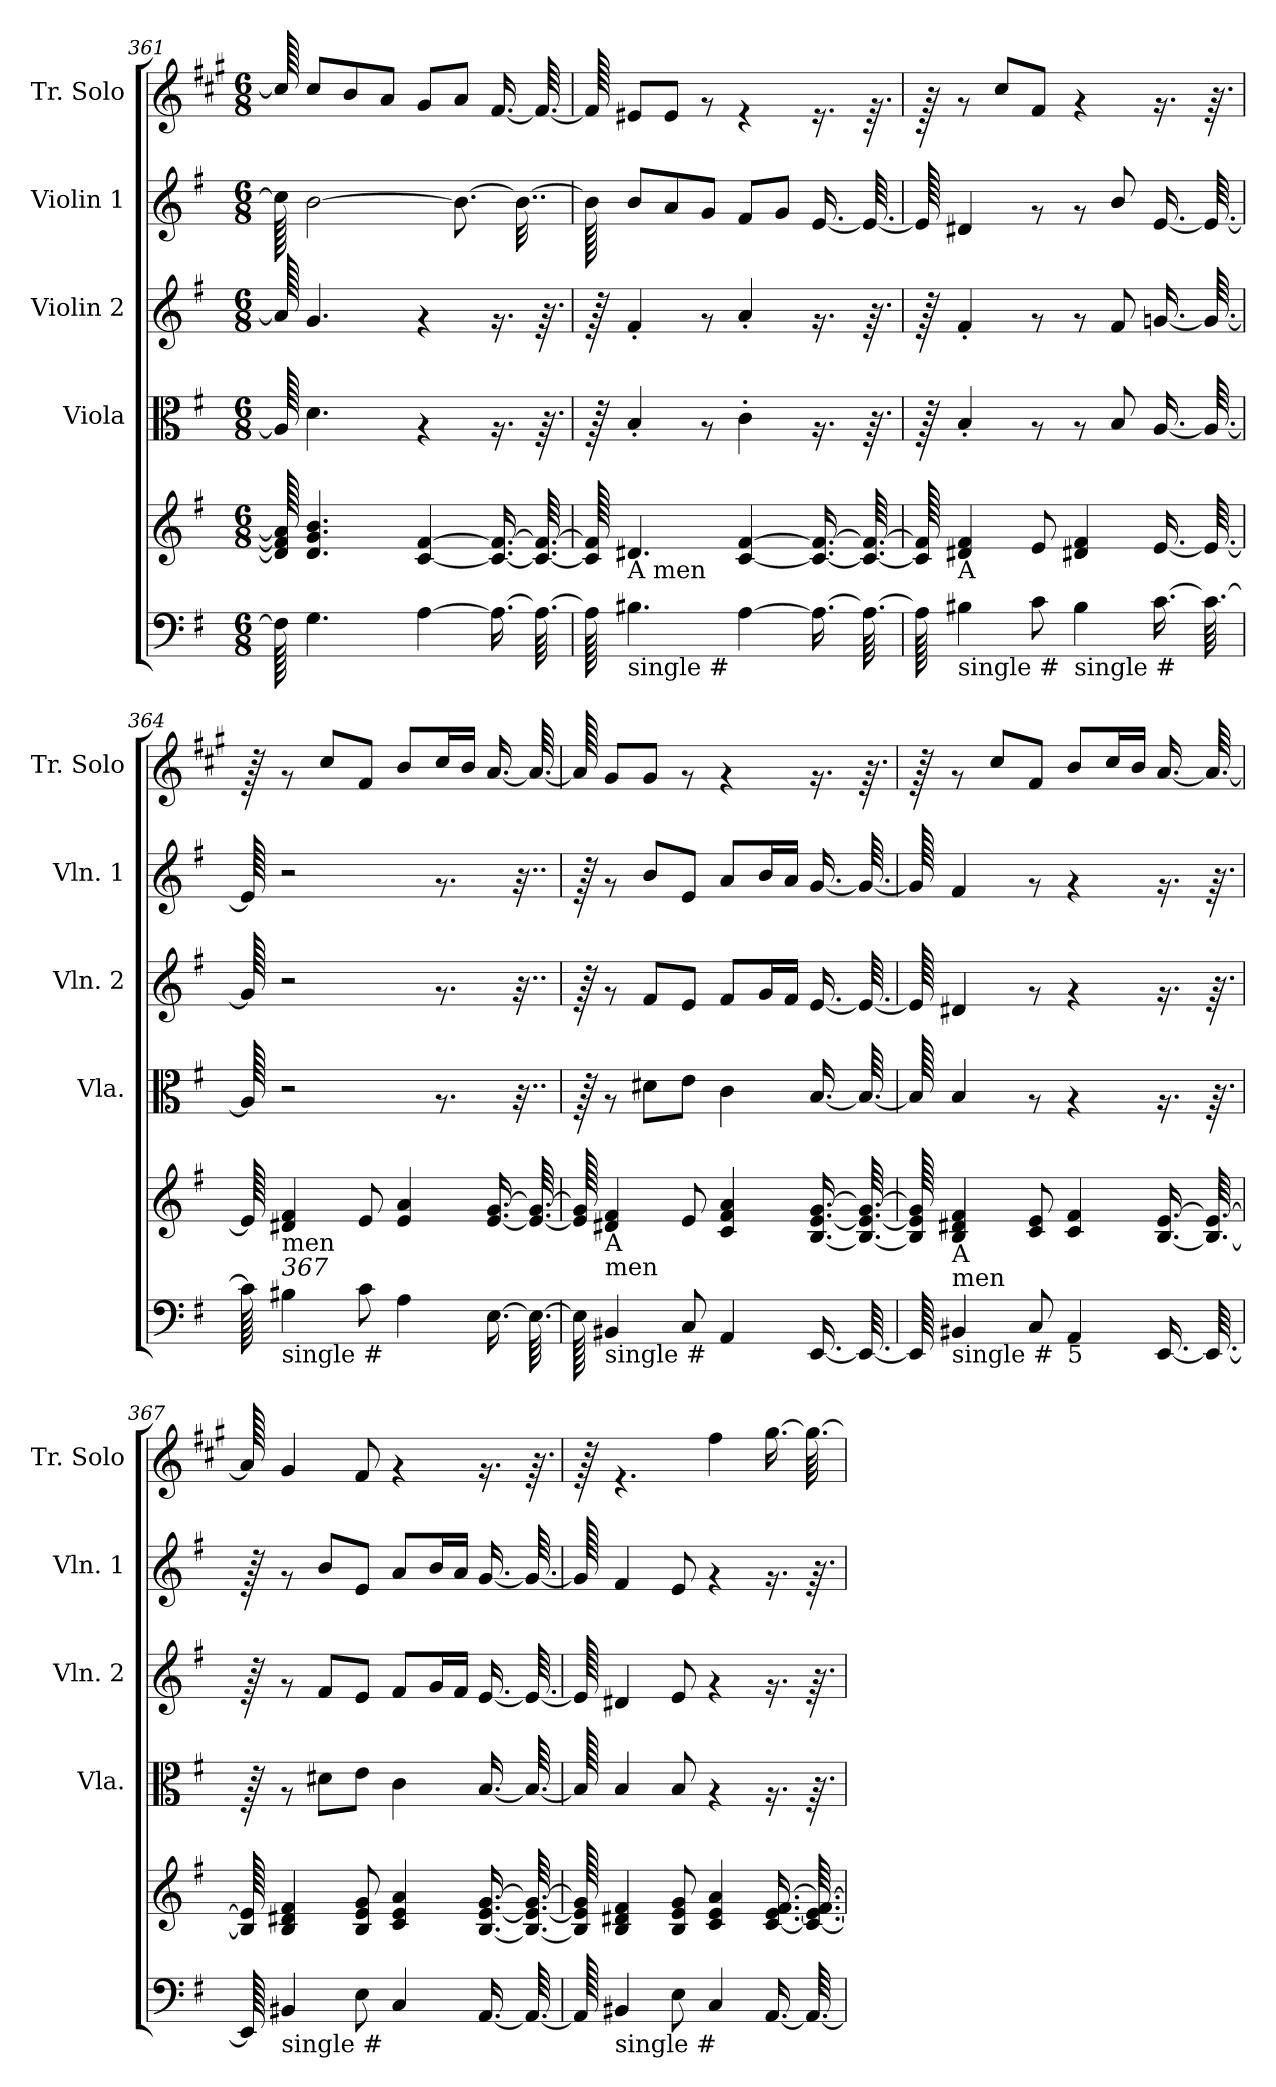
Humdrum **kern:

**kern	**kern	**kern	**kern	**kern	**kern
*part6	*part5	*part4	*part3	*part2	*part1
*staff6	*staff5	*staff4	*staff3	*staff2	*staff1
*	*	*I"Viola	*I"Violin 2	*I"Violin 1	*I"Tr. Solo
*	*	*I'Vla.	*I'Vln. 2	*I'Vln. 1	*I'Tr. Solo
*clefF4	*clefG2	*clefC3	*clefG2	*clefG2	*clefG2
*	*	*	*	*	*ITrd1c2
*k[f#]	*k[f#]	*k[f#]	*k[f#]	*k[f#]	*k[f#]
*G:	*G:	*G:	*G:	*G:	*G:
*M6/8	*M6/8	*M6/8	*M6/8	*M6/8	*M6/8
=361	=361	=361	=361	=361	=361
128F#\]	128d/] 128f#/] 128a/]	128A/]	128a/]	128cc\]	128b/]
4.G\	4.d/ 4.g/ 4.b/	4.d\	4.g/	[>2b\	8b/L
.	.	.	.	.	8a/
.	.	.	.	.	8g/J
[>4A\	[<4c/ [<4f#/	4rG	4rf	.	8f#/L
.	.	.	.	8.b\_	8g/J
16.A\_	16.c/_ 16.f#/_	16.rG	16.rf	.	[<16.e/
.	.	.	.	32..b\_	.
64.A\_	64.c/_ 64.f#/_	64.rG	64.rf	.	64.e/_
=362	=362	=362	=362	=362	=362
128A\]	128c/] 128f#/]	128rG	128rf	128b\]	128e/]
!	!LO:TX:b:t=A men	!	!	!	!
!LO:TX:b:t=single #	!	!	!	!	!
4.B#\	4.d#X/	4B'</	4f#'</	8b/L	8d#X/L
.	.	.	.	8a/	8d#/J
.	.	8rG	8rf	8g/J	8rf
[>4A\	[<4c/ [<4f#/	4c'>\	4a'</	8f#/L	4re
.	.	.	.	8g/J	.
16.A\_	16.c/_ 16.f#/_	16.rG	16.rf	[<16.e/	16.re
64.A\_	64.c/_ 64.f#/_	64.rG	64.rf	64.e/_	64.re
!!LO:LB:g=z
=363	=363	=363	=363	=363	=363
128A\]	128c/] 128f#/]	128rG	128rf	128e/]	128re
!	!LO:TX:b:t=A	!	!	!	!
!LO:TX:b:t=single #	!	!	!	!	!
4B#\	4d#X/ 4f#/	4B'</	4f#'</	4d#X/	8rf
.	.	.	.	.	8b/L
8c\	8e/	8rG	8rf	8rf	8e/J
!LO:TX:b:t=single #	!	!	!	!	!
4B#\	4d#X/ 4f#/	8rG	8rf	8rf	4rf
.	.	8B/	8f#/	8b/	.
[>16.c\	[<16.e/	[<16.A/	[<16.gn/	[<16.e/	16.rf
64.c\_	64.e/_	64.A/_	64.g/_	64.e/_	64.rf
=364	=364	=364	=364	=364	=364
128c\]	128e/]	128A/]	128g/]	128e/]	128rf
!	!LO:TX:b:t=men	!	!	!	!
!	!LO:TX:b:i:t=367	!	!	!	!
!LO:TX:b:t=single #	!	!	!	!	!
4B#\	4d#X/ 4f#/	2r	2r	2r	8rf
.	.	.	.	.	8b/L
8c\	8e/	.	.	.	8e/J
4A\	4e/ 4a/	.	.	.	8a/L
.	.	8.rG	8.rf	8.rf	16b/L
.	.	.	.	.	16a/JJ
[>16.E\	[<16.e/ [<16.g/	.	.	.	[<16.g/
.	.	32..rG	32..rf	32..rf	.
64.E\_	64.e/_ 64.g/_	.	.	.	64.g/_
=365	=365	=365	=365	=365	=365
128E\]	128e/] 128g/]	128rG	128rf	128rf	128g/]
!	!LO:TX:b:t=A	!	!	!	!
!	!LO:TX:b:t=men	!	!	!	!
!LO:TX:b:t=single #	!	!	!	!	!
4BB#/	4d#X/ 4f#/	8rG	8rf	8rf	8f#/L
.	.	8d#X\L	8f#/L	8b/L	8f#/J
8C/	8e/	8e\J	8e/J	8e/J	8rf
4AA/	4c/ 4f#/ 4a/	4c\	8f#/L	8a/L	4rf
.	.	.	16g/L	16b/L	.
.	.	.	16f#/JJ	16a/JJ	.
[<16.EE</	[<16.B/ [<16.e/ [<16.g/	[<16.B/	[<16.e/	[<16.g/	16.rf
64.EE/_	64.B/_ 64.e/_ 64.g/_	64.B/_	64.e/_	64.g/_	64.rf
=366	=366	=366	=366	=366	=366
128EE/]	128B/] 128e/] 128g/]	128B/]	128e/]	128g/]	128rf
!	!LO:TX:b:t=A	!	!	!	!
!	!LO:TX:b:t=men	!	!	!	!
!LO:TX:b:t=single #	!	!	!	!	!
4BB#/	4B/ 4d#X/ 4f#/	4B/	4d#X/	4f#/	8rf
.	.	.	.	.	8b/L
8C/	8c/ 8e/	8rG	8rf	8rf	8e/J
!LO:TX:b:t=5	!	!	!	!	!
4AA/	4c/ 4f#/	4rG	4rf	4rf	8a/L
.	.	.	.	.	16b/L
.	.	.	.	.	16a/JJ
[<16.EE/	[<16.B/ [<16.e/	16.rG	16.rf	16.rf	[<16.g/
64.EE/_	64.B/_ 64.e/_	64.rG	64.rf	64.rf	64.g/_
!!LO:LB:g=z
=367	=367	=367	=367	=367	=367
128EE/]	128B/] 128e/]	128rG	128rf	128rf	128g/]
!LO:TX:b:t=single #	!	!	!	!	!
4BB#/	4B/ 4d#X/ 4f#/	8rG	8rf	8rf	4f#/
.	.	8d#X\L	8f#/L	8b/L	.
8E\	8B/ 8e/ 8g/	8e\J	8e/J	8e/J	8e/
4C/	4c/ 4e/ 4a/	4c\	8f#/L	8a/L	4rf
.	.	.	16g/L	16b/L	.
.	.	.	16f#/JJ	16a/JJ	.
[<16.AA/	[<16.B/ [<16.e/ [<16.g/	[<16.B/	[<16.e/	[<16.g/	16.rf
64.AA/_	64.B/_ 64.e/_ 64.g/_	64.B/_	64.e/_	64.g/_	64.rf
=368	=368	=368	=368	=368	=368
128AA/]	128B/] 128e/] 128g/]	128B/]	128e/]	128g/]	128rf
!LO:TX:b:t=single #	!	!	!	!	!
4BB#/	4B/ 4d#X/ 4f#/	4B/	4d#X/	4f#/	4.rf
8E\	8B/ 8e/ 8g/	8B/	8e/	8e/	.
4C/	4c/ 4e/ 4a/	4rG	4rf	4rf	4ee\
[<16.AA/	[<16.c/ [<16.e/ [<16.f#/	16.rG	16.rf	16.rf	[>16.ff#\
64.AA/_	64.c/_ 64.e/_ 64.f#/_	64.rG	64.rf	64.rf	64.ff#\_
=	=	=	=	=	=
*-	*-	*-	*-	*-	*-
